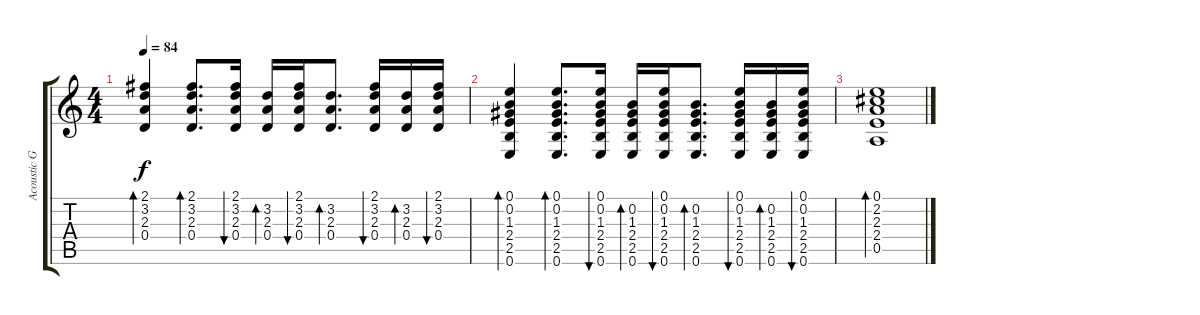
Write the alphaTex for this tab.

\track ("Acoustic Guitar 1" "Acoustic G") {instrument acousticguitarsteel}
\staff {score tabs}
\tuning (E4 B3 G3 D3 A2 E2) {hide}
\ts (4 4)
\tempo 84
\clef g2
\ks c
(2.1 3.2 2.3 0.4).4{bd 120 dy f} (2.1 3.2 2.3 0.4).8{d bd 120} (2.1 3.2 2.3 0.4).16{bu 120} (3.2 2.3 0.4).16{bd 120} (2.1 3.2 2.3 0.4).16{bu 120} (3.2 2.3 0.4).8{d bd 120} (2.1 3.2 2.3 0.4).16{bu 120} (3.2 2.3 0.4).16{bd 120} (2.1 3.2 2.3 0.4).16{bu 120} |
(0.1 0.2 1.3 2.4 2.5 0.6).4{bd 120} (0.1 0.2 1.3 2.4 2.5 0.6).8{d bd 120} (0.1 0.2 1.3 2.4 2.5 0.6).16{bu 120} (0.2 1.3 2.4 2.5 0.6).16{bd 120} (0.1 0.2 1.3 2.4 2.5 0.6).16{bu 120} (0.2 1.3 2.4 2.5 0.6).8{d bd 120} (0.1 0.2 1.3 2.4 2.5 0.6).16{bu 120} (0.2 1.3 2.4 2.5 0.6).16{bd 120} (0.1 0.2 1.3 2.4 2.5 0.6).16{bu 120} |
(0.1 2.2 2.3 2.4 0.5).1{bd 60}
